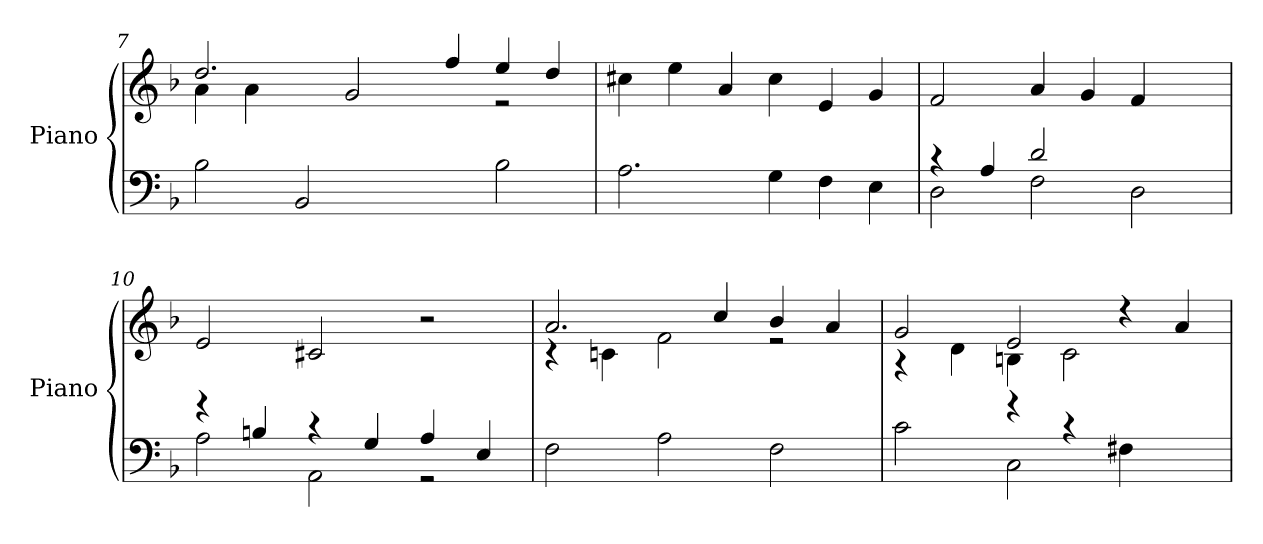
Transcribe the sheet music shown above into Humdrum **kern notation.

**kern	**kern
*part1	*part1
*staff2	*staff1
*I"Piano	*
*I'Piano	*
!!LO:LB:g=z
*clefF4	*clefG2
*k[b-]	*k[b-]
=7	=7
*^	*^
*	*	*	*^
2B-\	1.ryy	2.dd/	4a\	1.ryy
.	.	.	4a\	.
2BB-/	.	.	1.ryy	.
.	.	2g/	.	.
1ryy	.	.	.	.
.	.	4ff/	.	.
.	2B-\	4ee/	.	2re
.	.	4dd/	.	.
*v	*v	*	*	*
*	*v	*v	*v
=8	=8
2.A\	4cc#X\
.	4ee\
.	4a/
4G\	4cc#\
4F\	4e/
4E\	4g/
=9	=9
*^	*
4rc	2D\	2f/
4A/	.	.
2d/	2F\	4a/
.	.	4g/
2ryy	2D\	4f/
.	.	4ryy
=10	=10	=10
4rf	2A\	2e/
4Bn/	.	.
4rc	2AA\	2c#X/
4G/	.	.
4A/	2rGG	2r
4E/	.	.
*v	*v	*
=11	=11
*	*^
2F\	2.a/	4rB
.	.	4cn\
2A\	.	2f\
.	4cc/	.
2F\	4b-/	2re
.	4a/	.
=12	=12	=12
*^	*	*
2c\	2ryy	2g/	4rG
.	.	.	4d\
4rg	2C\	2e/	4Bn\
4r	.	.	2c\
4F#X\	4ryy	4rdd	.
4ryy	4ryy	4a/	4ryy
*v	*v	*	*
*	*v	*v
=	=
*-	*-
